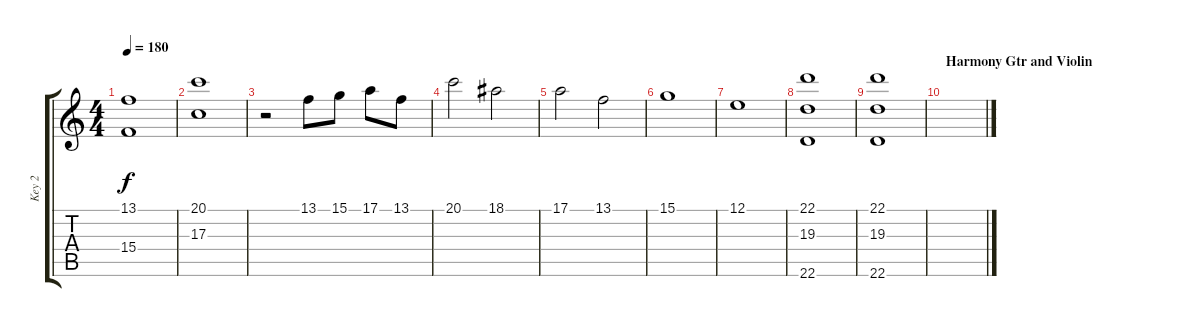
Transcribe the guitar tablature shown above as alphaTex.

\track ("Key 2" "Key 2") {instrument stringensemble1}
\staff {score tabs}
\tuning (E4 B3 G3 D3 A2 E2) {hide}
\ts (4 4)
\tempo 180
\clef g2
\ks c
(13.1 15.4).1{dy f} |
(20.1 17.3).1 |
r.2 13.1.8 15.1.8 17.1.8 13.1.8 |
20.1.2 18.1.2 |
17.1.2 13.1.2 |
15.1.1 |
12.1.1 |
(22.1 19.3 22.6).1 |
(22.1 19.3 22.6).1 |
\section ("" "Harmony Gtr and Violin")
